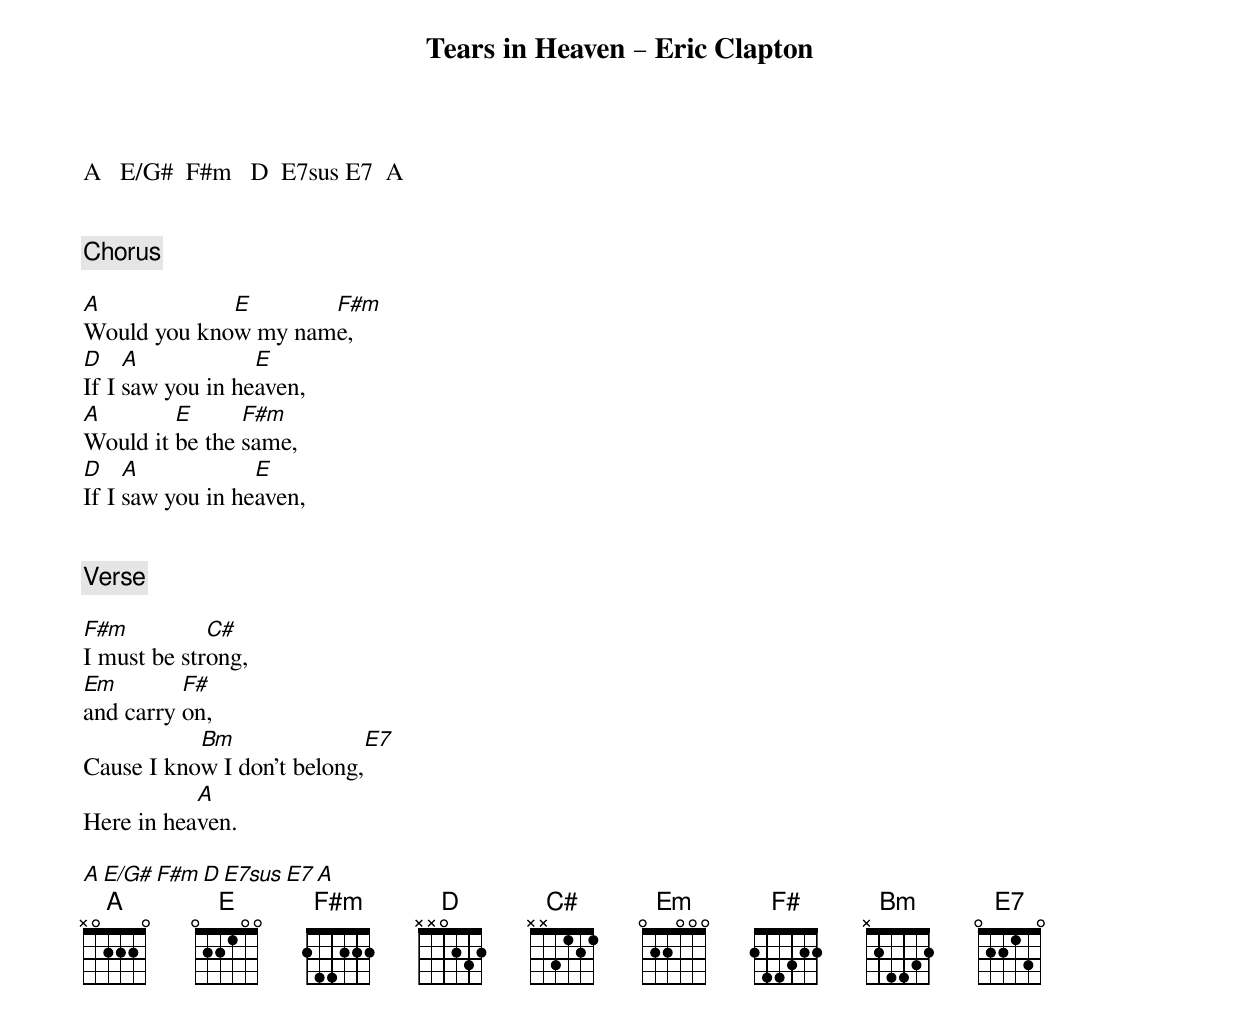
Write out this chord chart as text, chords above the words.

Tears in Heaven – Eric Clapton

A   E/G#  F#m   D  E7sus E7  A


[Chorus]

A            E       F#m
Would you know my name,
D    A            E
If I saw you in heaven,
A        E      F#m
Would it be the same,
D    A            E
If I saw you in heaven,


[Verse]

F#m          C#
I must be strong,
Em        F#
and carry on,
           Bm               E7
Cause I know I don't belong,
           A
Here in heaven.

A   E/G#  F#m   D  E7sus E7  A
